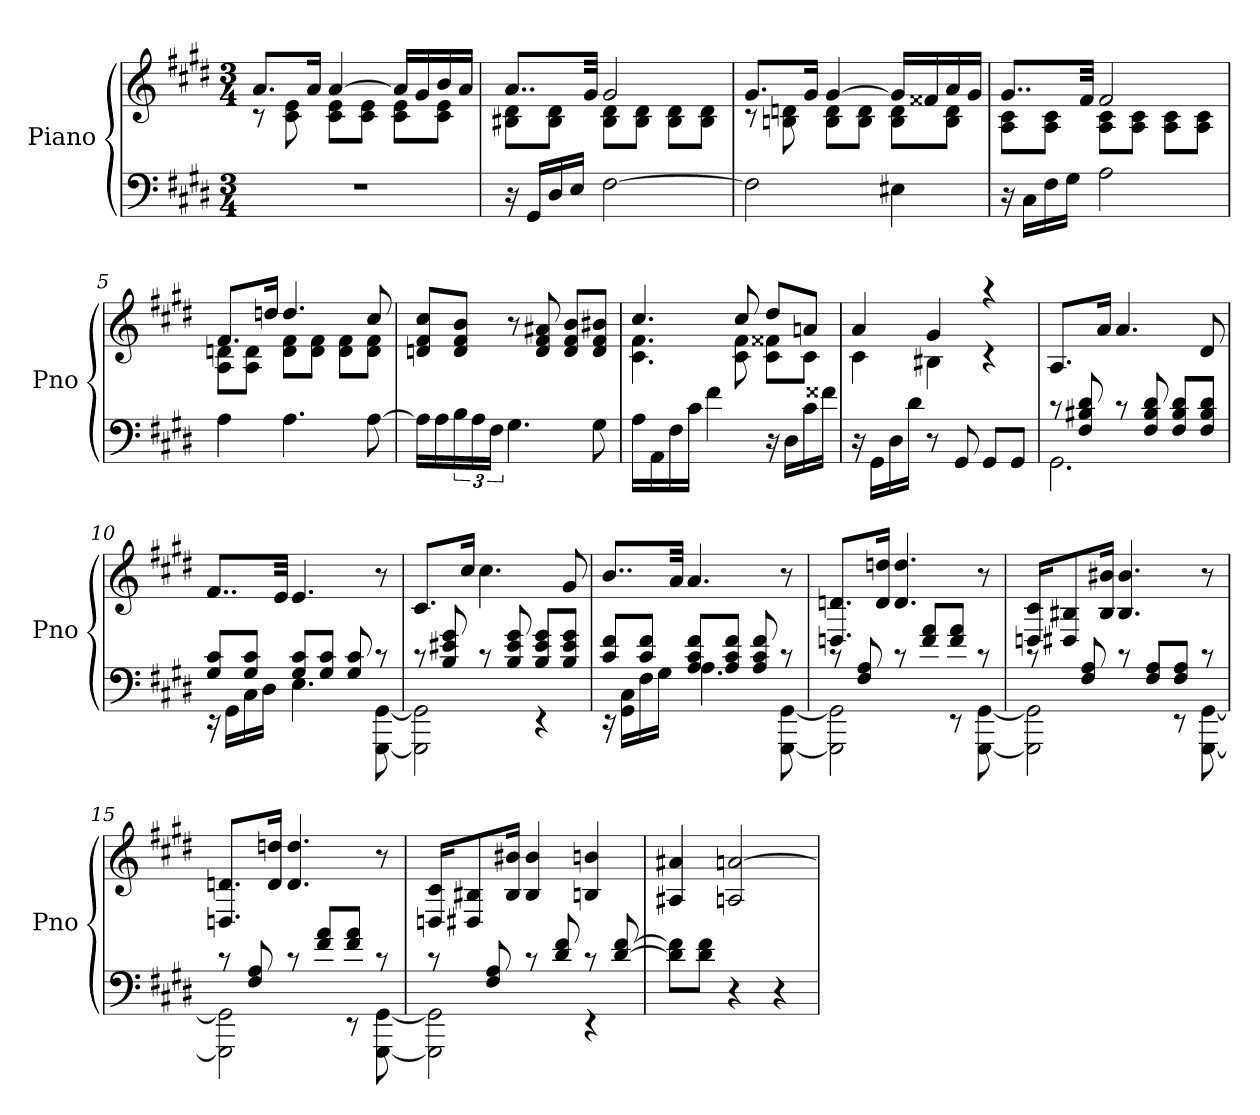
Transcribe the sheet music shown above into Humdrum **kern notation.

**kern	**kern
*part1	*part1
*staff2	*staff1
*I"Piano	*
*I'Pno	*
*clefF4	*clefG2
*k[f#c#g#d#]	*k[f#c#g#d#]
*c#:	*c#:
*M3/4	*M3/4
=1	=1
*	*^
2.r	8.aL	8rc
.	.	8c# 8e
.	16aJk	.
.	[4a	8c# 8eL
.	.	8c# 8eJ
.	16aLL]	8c# 8eL
.	16g#	.
.	16b	8c# 8eJ
.	16aJJ	.
=2	=2	=2
16r	8..aL	8B#X 8d#L
16GG#LL	.	.
16D#	.	8B# 8d#J
16EJJ	.	.
.	32g#Jkk	.
[2F#	2g#	8B# 8d#L
.	.	8B# 8d#J
.	.	8B# 8d#L
.	.	8B# 8d#J
=3	=3	=3
2F#]	8.g#L	8rc
.	.	8Bn 8dn
.	16g#Jk	.
.	[4g#	8B 8dL
.	.	8B 8dJ
4E#X	16g#LL]	8B 8dL
.	16f##X	.
.	16a	8B 8dJ
.	16g#JJ	.
=4	=4	=4
16r	8..g#L	8A 8c#L
16C#LL	.	.
16F#	.	8A 8c#J
16G#JJ	.	.
.	32f#Jkk	.
2A	2f#	8A 8c#L
.	.	8A 8c#J
.	.	8A 8c#L
.	.	8A 8c#J
=5	=5	=5
4A	8.f#L	8A 8dnL
.	.	8A 8dJ
.	16ddnJk	.
4.A	4.dd	8d 8f#L
.	.	8d 8f#J
.	.	8d 8f#L
[8A	8cc#	8d 8f#J
*	*v	*v
=6	=6
16ALL]	8dn 8f# 8cc#L
16A	.
24B	8d 8f# 8bJ
24A	.
24F#JJ	.
4.G#	8r
.	8d 8f# 8a#X
.	8d 8f# 8bL
8G#	8d 8f# 8b#XJ
=7	=7
*	*^
16ALL	4.cc#	4.c# 4.f#
16AA	.	.
16F#	.	.
16c#JJ	.	.
4f#	.	.
.	8cc#	8c# 8f#
16r	8dd#L	8c# 8f##XL
16D#LL	.	.
16c#	8anJ	8c#J
16f##XJJ	.	.
=8	=8	=8
16r	4a	4c#
16GG#LL	.	.
16D#	.	.
16d#JJ	.	.
8r	4g#	4B#X
8GG#	.	.
8GG#L	4raa	4rc
8GG#J	.	.
*	*v	*v
=9	=9
*^	*
8rc	2.GG#	8.AL
8F# 8B#X 8d#	.	.
.	.	16aJk
8rc	.	4.a
8F# 8B# 8d#	.	.
8F# 8B# 8d#L	.	.
8F# 8B# 8d#J	.	8d#
=10	=10	=10
8G# 8c#L	16rEE	8..f#L
.	16GG#LL	.
8G# 8c#J	16C#	.
.	16D#JJ	.
.	.	32eJkk
8G# 8c#L	4.E	4.e
8G# 8c#J	.	.
8G# 8c#	.	.
8rc	[8GGG# [8GG#	8r
=11	=11	=11
8rc	2GGG#] 2GG#]	8.c#L
8B 8e#X 8g#	.	.
.	.	16cc#Jk
8rc	.	4.cc#
8B 8e# 8g#	.	.
8B 8e# 8g#L	4rEE	.
8B 8e# 8g#J	.	8g#
=12	=12	=12
8c# 8f#L	16rEE	8..bL
.	16GG# 16C#LL	.
8c# 8f#J	16F#	.
.	16G#JJ	.
.	.	32aJkk
8A 8c# 8f#L	4.A	4.a
8A 8c# 8f#J	.	.
8A 8c# 8f#	.	.
8rc	[8GGG# [8GG#	8r
=13	=13	=13
8rc	2GGG#] 2GG#]	8.Dn 8.dnL
8F# 8A	.	.
.	.	16d 16ddnJk
8rc	.	4.d 4.dd
8f# 8aL	.	.
8f# 8aJ	8rEE	.
8rc	[8GGG# [8GG#	8r
=14	=14	=14
8rc	2GGG#] 2GG#]	16Dn 16c#KL
.	.	8D#X 8B#X
8F# 8A	.	.
.	.	16B# 16b#XJk
8rc	.	4.B# 4.b#
8F# 8AL	.	.
8F# 8AJ	8rEE	.
8rc	[8GGG# [8GG#	8r
=15	=15	=15
8rc	2GGG#] 2GG#]	8.Dn 8.dnL
8F# 8A	.	.
.	.	16d 16ddnJk
8rc	.	4.d 4.dd
8f# 8aL	.	.
8f# 8aJ	8rEE	.
8rc	[8GGG# [8GG#	8r
=16	=16	=16
8rc	2GGG#] 2GG#]	16Dn 16c#KL
.	.	8D#X 8B#X
8F# 8A	.	.
.	.	16B# 16b#XJk
8rc	.	4B# 4b#
8d# 8f#	.	.
8rc	4rEE	4Bn 4bn
[8d# [8f#	.	.
*v	*v	*
=17	=17
8d#] 8f#]L	4A#X 4a#X
8d# 8f#J	.
4r	2An [2an
4r	.
=	=
*-	*-
